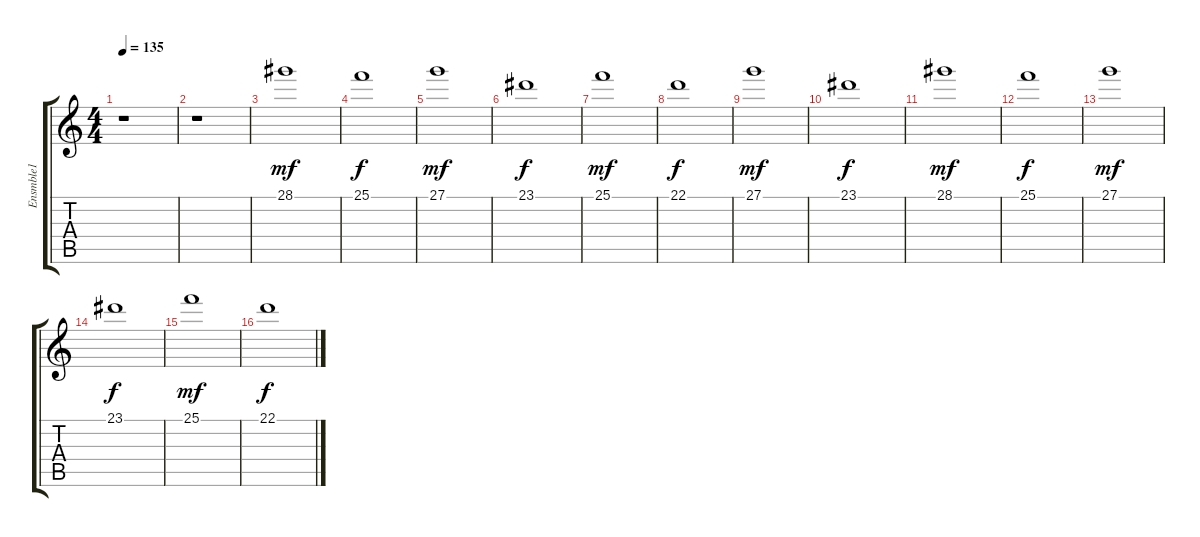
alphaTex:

\track ("Ensmble1" "Ensmble1") {instrument stringensemble1}
\staff {score tabs}
\tuning (E4 B3 G3 D3 A2 E2) {hide}
\ts (4 4)
\tempo 135
\clef g2
\ks c
r.1{dy mf} |
r.1 |
28.1.1 |
25.1.1{dy f} |
27.1.1{dy mf} |
23.1.1{dy f} |
25.1.1{dy mf} |
22.1.1{dy f} |
27.1.1{dy mf} |
23.1.1{dy f} |
28.1.1{dy mf} |
25.1.1{dy f} |
27.1.1{dy mf} |
23.1.1{dy f} |
25.1.1{dy mf} |
22.1.1{dy f}
